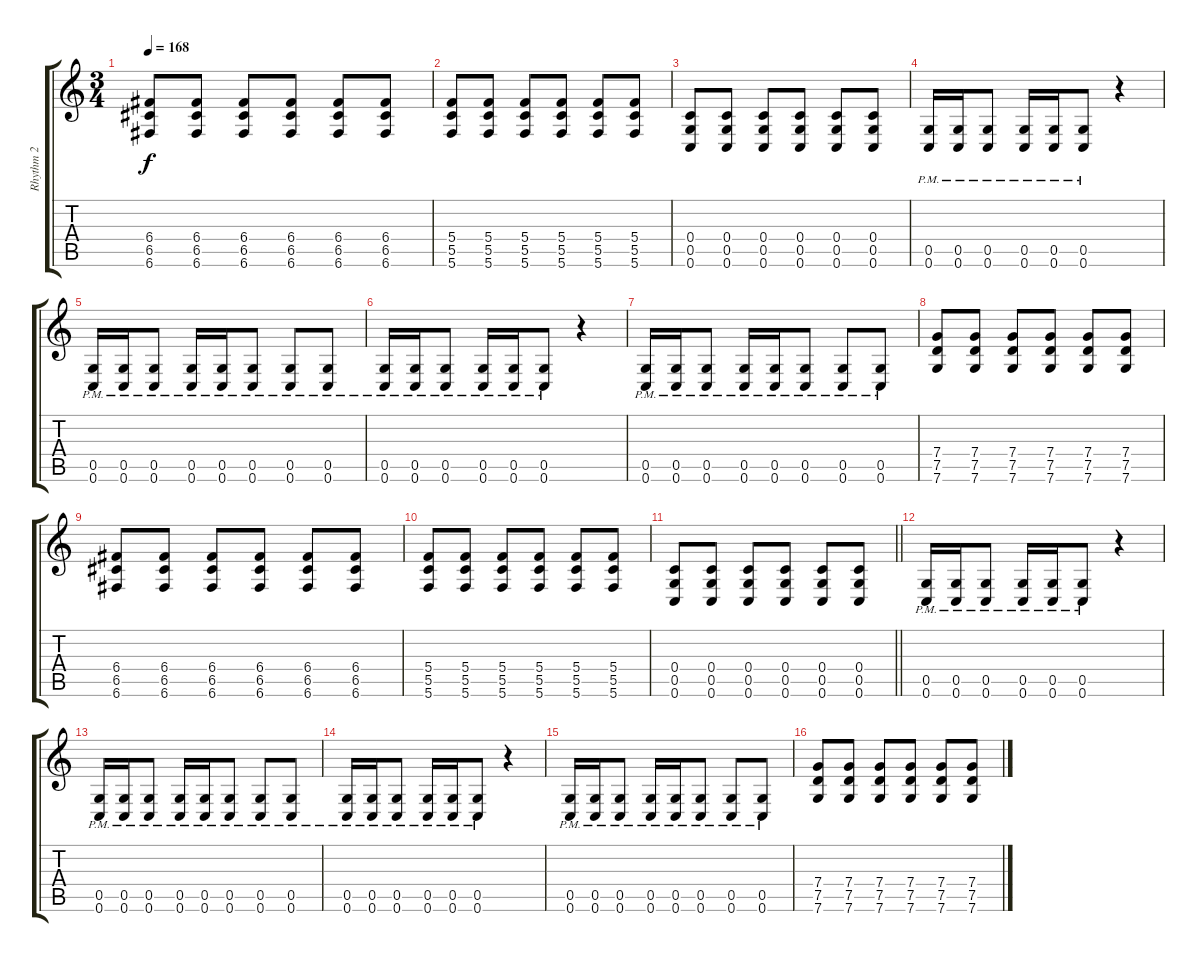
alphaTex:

\track ("Rhythm 2" "Rhythm 2") {instrument distortionguitar}
\staff {score tabs}
\tuning (D4 A3 F3 C3 G2 C2) {hide}
\ts (3 4)
\tempo 168
\clef g2
\ks c
(6.4 6.5 6.6).8{dy f} (6.4 6.5 6.6).8 (6.4 6.5 6.6).8 (6.4 6.5 6.6).8 (6.4 6.5 6.6).8 (6.4 6.5 6.6).8 |
(5.4 5.5 5.6).8 (5.4 5.5 5.6).8 (5.4 5.5 5.6).8 (5.4 5.5 5.6).8 (5.4 5.5 5.6).8 (5.4 5.5 5.6).8 |
(0.4 0.5 0.6).8 (0.4 0.5 0.6).8 (0.4 0.5 0.6).8 (0.4 0.5 0.6).8 (0.4 0.5 0.6).8 (0.4 0.5 0.6).8 |
(0.5{pm} 0.6{pm}).16 (0.5{pm} 0.6{pm}).16 (0.5{pm} 0.6{pm}).8 (0.5{pm} 0.6{pm}).16 (0.5{pm} 0.6{pm}).16 (0.5{pm} 0.6{pm}).8 r.4 |
(0.5{pm} 0.6{pm}).16 (0.5{pm} 0.6{pm}).16 (0.5{pm} 0.6{pm}).8 (0.5{pm} 0.6{pm}).16 (0.5{pm} 0.6{pm}).16 (0.5{pm} 0.6{pm}).8 (0.5{pm} 0.6{pm}).8 (0.5{pm} 0.6{pm}).8 |
(0.5{pm} 0.6{pm}).16 (0.5{pm} 0.6{pm}).16 (0.5{pm} 0.6{pm}).8 (0.5{pm} 0.6{pm}).16 (0.5{pm} 0.6{pm}).16 (0.5{pm} 0.6{pm}).8 r.4 |
(0.5{pm} 0.6{pm}).16 (0.5{pm} 0.6{pm}).16 (0.5{pm} 0.6{pm}).8 (0.5{pm} 0.6{pm}).16 (0.5{pm} 0.6{pm}).16 (0.5{pm} 0.6{pm}).8 (0.5{pm} 0.6{pm}).8 (0.5{pm} 0.6{pm}).8 |
(7.4 7.5 7.6).8 (7.4 7.5 7.6).8 (7.4 7.5 7.6).8 (7.4 7.5 7.6).8 (7.4 7.5 7.6).8 (7.4 7.5 7.6).8 |
(6.4 6.5 6.6).8 (6.4 6.5 6.6).8 (6.4 6.5 6.6).8 (6.4 6.5 6.6).8 (6.4 6.5 6.6).8 (6.4 6.5 6.6).8 |
(5.4 5.5 5.6).8 (5.4 5.5 5.6).8 (5.4 5.5 5.6).8 (5.4 5.5 5.6).8 (5.4 5.5 5.6).8 (5.4 5.5 5.6).8 |
\barLineRight lightlight
(0.4 0.5 0.6).8 (0.4 0.5 0.6).8 (0.4 0.5 0.6).8 (0.4 0.5 0.6).8 (0.4 0.5 0.6).8 (0.4 0.5 0.6).8 |
(0.5{pm} 0.6{pm}).16 (0.5{pm} 0.6{pm}).16 (0.5{pm} 0.6{pm}).8 (0.5{pm} 0.6{pm}).16 (0.5{pm} 0.6{pm}).16 (0.5{pm} 0.6{pm}).8 r.4 |
(0.5{pm} 0.6{pm}).16 (0.5{pm} 0.6{pm}).16 (0.5{pm} 0.6{pm}).8 (0.5{pm} 0.6{pm}).16 (0.5{pm} 0.6{pm}).16 (0.5{pm} 0.6{pm}).8 (0.5{pm} 0.6{pm}).8 (0.5{pm} 0.6{pm}).8 |
(0.5{pm} 0.6{pm}).16 (0.5{pm} 0.6{pm}).16 (0.5{pm} 0.6{pm}).8 (0.5{pm} 0.6{pm}).16 (0.5{pm} 0.6{pm}).16 (0.5{pm} 0.6{pm}).8 r.4 |
(0.5{pm} 0.6{pm}).16 (0.5{pm} 0.6{pm}).16 (0.5{pm} 0.6{pm}).8 (0.5{pm} 0.6{pm}).16 (0.5{pm} 0.6{pm}).16 (0.5{pm} 0.6{pm}).8 (0.5{pm} 0.6{pm}).8 (0.5{pm} 0.6{pm}).8 |
(7.4 7.5 7.6).8 (7.4 7.5 7.6).8 (7.4 7.5 7.6).8 (7.4 7.5 7.6).8 (7.4 7.5 7.6).8 (7.4 7.5 7.6).8
